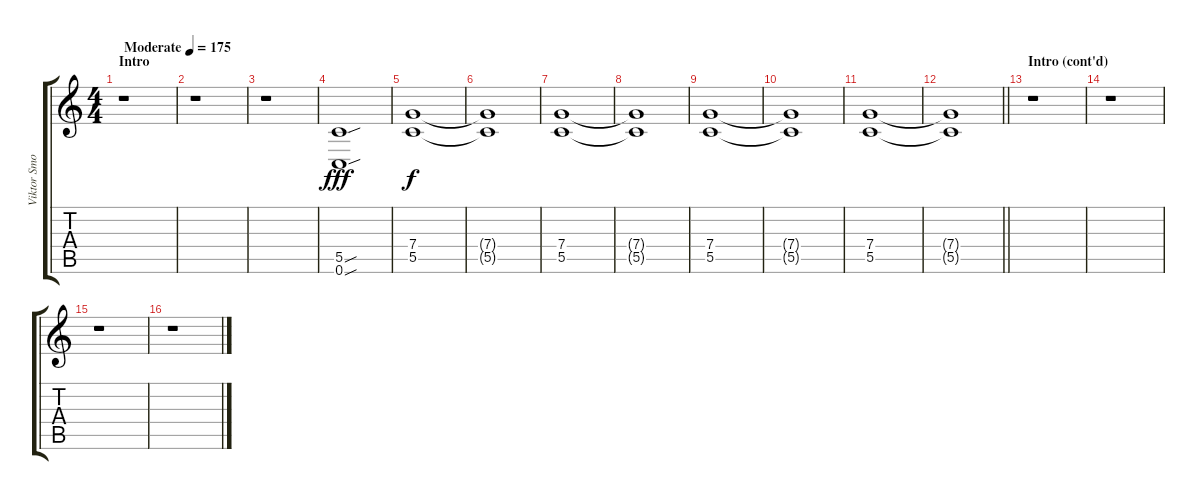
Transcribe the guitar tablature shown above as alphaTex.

\track ("Viktor Smolski Add. 1" "Viktor Smo") {instrument distortionguitar}
\staff {score tabs}
\tuning (D4 A3 F3 C3 G2 C2) {hide}
\ts (4 4)
\section ("" "Intro")
\tempo (175 "Moderate")
\clef g2
\ks c
r.1{dy fff instrument distortionguitar} |
r.1 |
r.1 |
(5.5{sou} 0.6{sou}).1{volume 9 instrument distortionguitar} |
(7.4 5.5).1{dy f volume 12} |
(7.4{t} 5.5{t}).1 |
(7.4 5.5).1 |
(7.4{t} 5.5{t}).1 |
(7.4 5.5).1 |
(7.4{t} 5.5{t}).1 |
(7.4 5.5).1 |
\barLineRight lightlight
(7.4{t} 5.5{t}).1 |
\section ("" "Intro (cont'd)")
r.1 |
r.1 |
r.1 |
r.1
